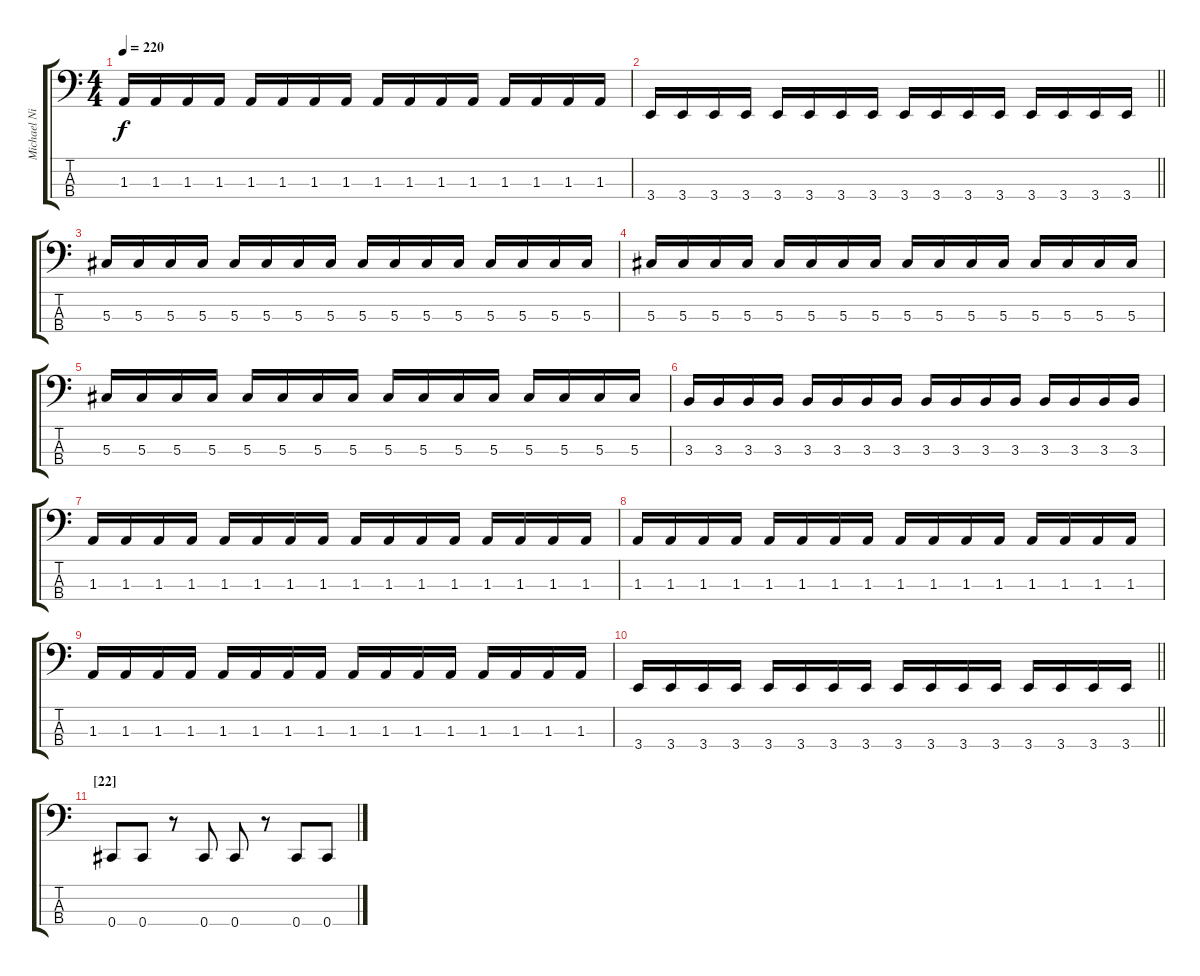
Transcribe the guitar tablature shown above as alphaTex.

\track ("Michael Nicklasson" "Michael Ni") {instrument electricbassfinger}
\staff {score tabs}
\tuning (Gb2 Db2 Ab1 Db1) {hide}
\ts (4 4)
\tempo 220
\clef f4
\ks c
1.3.16{dy f} 1.3.16 1.3.16 1.3.16 1.3.16 1.3.16 1.3.16 1.3.16 1.3.16 1.3.16 1.3.16 1.3.16 1.3.16 1.3.16 1.3.16 1.3.16 |
\barLineRight lightlight
3.4.16 3.4.16 3.4.16 3.4.16 3.4.16 3.4.16 3.4.16 3.4.16 3.4.16 3.4.16 3.4.16 3.4.16 3.4.16 3.4.16 3.4.16 3.4.16 |
5.3.16 5.3.16 5.3.16 5.3.16 5.3.16 5.3.16 5.3.16 5.3.16 5.3.16 5.3.16 5.3.16 5.3.16 5.3.16 5.3.16 5.3.16 5.3.16 |
5.3.16 5.3.16 5.3.16 5.3.16 5.3.16 5.3.16 5.3.16 5.3.16 5.3.16 5.3.16 5.3.16 5.3.16 5.3.16 5.3.16 5.3.16 5.3.16 |
5.3.16 5.3.16 5.3.16 5.3.16 5.3.16 5.3.16 5.3.16 5.3.16 5.3.16 5.3.16 5.3.16 5.3.16 5.3.16 5.3.16 5.3.16 5.3.16 |
3.3.16 3.3.16 3.3.16 3.3.16 3.3.16 3.3.16 3.3.16 3.3.16 3.3.16 3.3.16 3.3.16 3.3.16 3.3.16 3.3.16 3.3.16 3.3.16 |
1.3.16 1.3.16 1.3.16 1.3.16 1.3.16 1.3.16 1.3.16 1.3.16 1.3.16 1.3.16 1.3.16 1.3.16 1.3.16 1.3.16 1.3.16 1.3.16 |
1.3.16 1.3.16 1.3.16 1.3.16 1.3.16 1.3.16 1.3.16 1.3.16 1.3.16 1.3.16 1.3.16 1.3.16 1.3.16 1.3.16 1.3.16 1.3.16 |
1.3.16 1.3.16 1.3.16 1.3.16 1.3.16 1.3.16 1.3.16 1.3.16 1.3.16 1.3.16 1.3.16 1.3.16 1.3.16 1.3.16 1.3.16 1.3.16 |
\barLineRight lightlight
3.4.16 3.4.16 3.4.16 3.4.16 3.4.16 3.4.16 3.4.16 3.4.16 3.4.16 3.4.16 3.4.16 3.4.16 3.4.16 3.4.16 3.4.16 3.4.16 |
\section ("" "[22]")
0.4.8 0.4.8 r.8 0.4.8 0.4.8 r.8 0.4.8 0.4.8
